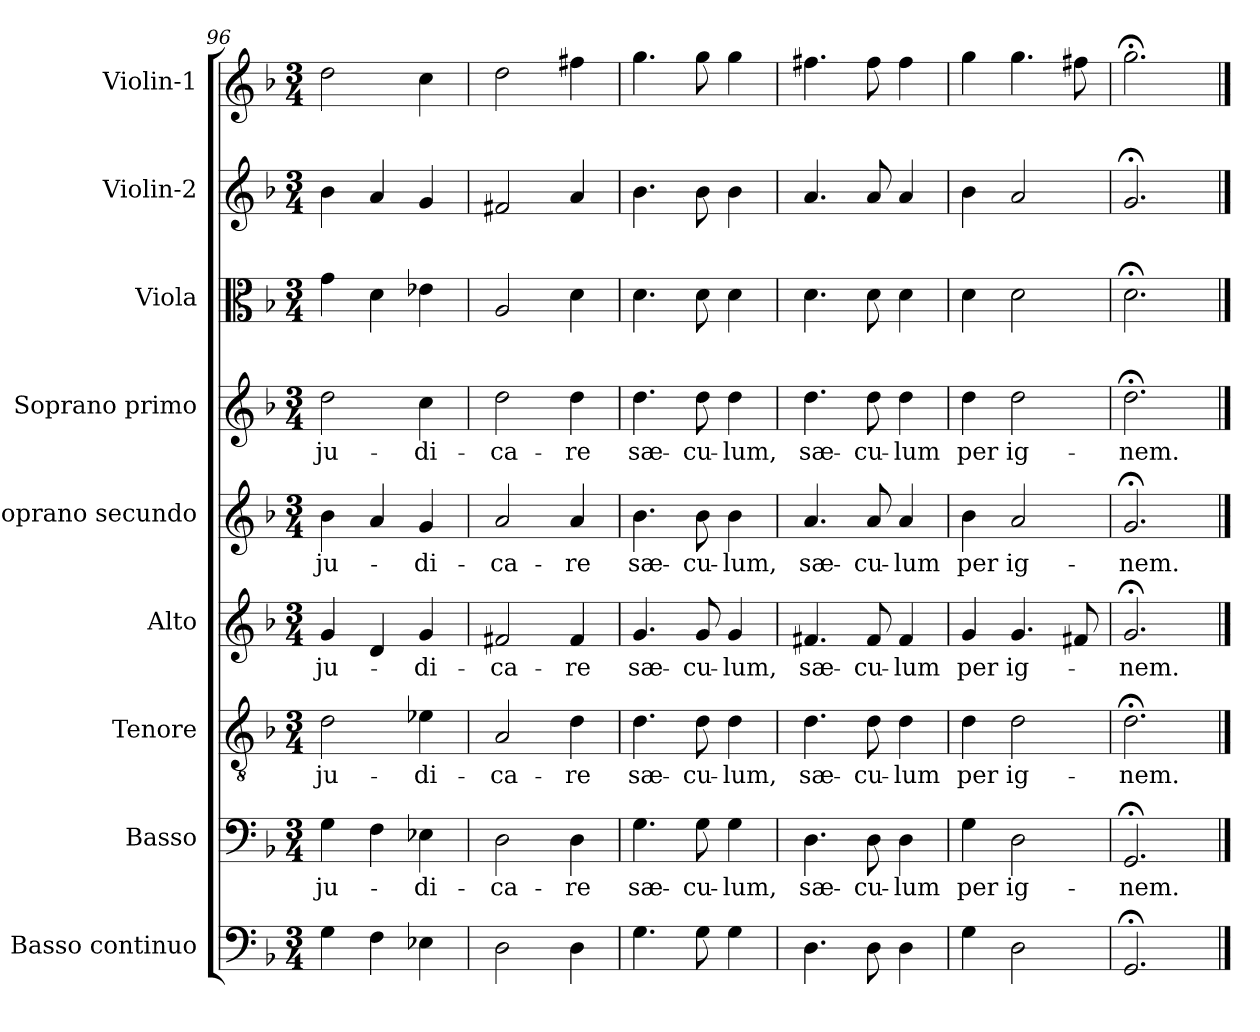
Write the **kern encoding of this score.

**kern	**kern	**text	**kern	**text	**kern	**text	**kern	**text	**kern	**text	**kern	**kern	**kern
*part9	*part8	*part8	*part7	*part7	*part6	*part6	*part5	*part5	*part4	*part4	*part3	*part2	*part1
*staff9	*staff8	*staff8	*staff7	*staff7	*staff6	*staff6	*staff5	*staff5	*staff4	*staff4	*staff3	*staff2	*staff1
*I"Basso continuo	*I"Basso	*	*I"Tenore	*	*I"Alto	*	*I"Soprano secundo	*	*I"Soprano primo	*	*I"Viola	*I"Violin-2	*I"Violin-1
*I'BC	*I'B	*	*I'T	*	*I'A	*	*I'S2	*	*I'S1	*	*I'Va	*I'Vi2	*I'Vi1
*clefF4	*clefF4	*	*clefGv2	*	*clefG2	*	*clefG2	*	*clefG2	*	*clefC3	*clefG2	*clefG2
*k[b-]	*k[b-]	*	*k[b-]	*	*k[b-]	*	*k[b-]	*	*k[b-]	*	*k[b-]	*k[b-]	*k[b-]
*F:	*F:	*	*F:	*	*F:	*	*F:	*	*F:	*	*F:	*F:	*F:
*M3/4	*M3/4	*	*M3/4	*	*M3/4	*	*M3/4	*	*M3/4	*	*M3/4	*M3/4	*M3/4
=96	=96	=96	=96	=96	=96	=96	=96	=96	=96	=96	=96	=96	=96
!	!	!LO:LY:b	!	!LO:LY:b	!	!LO:LY:b	!	!LO:LY:b	!	!LO:LY:b	!	!	!
4G\	4G\	ju-	2d\	ju-	4g/	ju-	4b-\	ju-	2dd\	ju-	4g\	4b-\	2dd\
4F\	4F\	.	.	.	4d/	.	4a/	.	.	.	4d\	4a/	.
!	!	!LO:LY:b	!	!LO:LY:b	!	!LO:LY:b	!	!LO:LY:b	!	!LO:LY:b	!	!	!
4E-X\	4E-X\	-di-	4e-X\	-di-	4g/	-di-	4g/	-di-	4cc\	-di-	4e-X\	4g/	4cc\
!!LO:LB:g=z
=97	=97	=97	=97	=97	=97	=97	=97	=97	=97	=97	=97	=97	=97
!	!	!LO:LY:b	!	!LO:LY:b	!	!LO:LY:b	!	!LO:LY:b	!	!LO:LY:b	!	!	!
2D\	2D\	-ca-	2A/	-ca-	2f#X/	-ca-	2a/	-ca-	2dd\	-ca-	2A/	2f#X/	2dd\
!	!	!LO:LY:b	!	!LO:LY:b	!	!LO:LY:b	!	!LO:LY:b	!	!LO:LY:b	!	!	!
4D\	4D\	-re	4d\	-re	4f#/	-re	4a/	-re	4dd\	-re	4d\	4a/	4ff#X\
=98	=98	=98	=98	=98	=98	=98	=98	=98	=98	=98	=98	=98	=98
!	!	!LO:LY:b	!	!LO:LY:b	!	!LO:LY:b	!	!LO:LY:b	!	!LO:LY:b	!	!	!
4.G\	4.G\	sæ-	4.d\	sæ-	4.g/	sæ-	4.b-\	sæ-	4.dd\	sæ-	4.d\	4.b-\	4.gg\
!	!	!LO:LY:b	!	!LO:LY:b	!	!LO:LY:b	!	!LO:LY:b	!	!LO:LY:b	!	!	!
8G\	8G\	-cu-	8d\	-cu-	8g/	-cu-	8b-\	-cu-	8dd\	-cu-	8d\	8b-\	8gg\
!	!	!LO:LY:b	!	!LO:LY:b	!	!LO:LY:b	!	!LO:LY:b	!	!LO:LY:b	!	!	!
4G\	4G\	-lum,	4d\	-lum,	4g/	-lum,	4b-\	-lum,	4dd\	-lum,	4d\	4b-\	4gg\
=99	=99	=99	=99	=99	=99	=99	=99	=99	=99	=99	=99	=99	=99
!	!	!LO:LY:b	!	!LO:LY:b	!	!LO:LY:b	!	!LO:LY:b	!	!LO:LY:b	!	!	!
4.D\	4.D\	sæ-	4.d\	sæ-	4.f#X/	sæ-	4.a/	sæ-	4.dd\	sæ-	4.d\	4.a/	4.ff#X\
!	!	!LO:LY:b	!	!LO:LY:b	!	!LO:LY:b	!	!LO:LY:b	!	!LO:LY:b	!	!	!
8D\	8D\	-cu-	8d\	-cu-	8f#/	-cu-	8a/	-cu-	8dd\	-cu-	8d\	8a/	8ff#\
!	!	!LO:LY:b	!	!LO:LY:b	!	!LO:LY:b	!	!LO:LY:b	!	!LO:LY:b	!	!	!
4D\	4D\	-lum	4d\	-lum	4f#/	-lum	4a/	-lum	4dd\	-lum	4d\	4a/	4ff#\
=100	=100	=100	=100	=100	=100	=100	=100	=100	=100	=100	=100	=100	=100
!	!	!LO:LY:b	!	!LO:LY:b	!	!LO:LY:b	!	!LO:LY:b	!	!LO:LY:b	!	!	!
4G\	4G\	per	4d\	per	4g/	per	4b-\	per	4dd\	per	4d\	4b-\	4gg\
!	!	!LO:LY:b	!	!LO:LY:b	!	!LO:LY:b	!	!LO:LY:b	!	!LO:LY:b	!	!	!
2D\	2D\	ig-	2d\	ig-	4.g/	ig-	2a/	ig-	2dd\	ig-	2d\	2a/	4.gg\
.	.	.	.	.	8f#X/	.	.	.	.	.	.	.	8ff#X\
=101	=101	=101	=101	=101	=101	=101	=101	=101	=101	=101	=101	=101	=101
!	!	!LO:LY:b	!	!LO:LY:b	!	!LO:LY:b	!	!LO:LY:b	!	!LO:LY:b	!	!	!
2.GG;</	2.GG;</	-nem.	2.d;<\	-nem.	2.g;</	-nem.	2.g;</	-nem.	2.dd;<\	-nem.	2.d;<\	2.g;</	2.gg;<\
==	==	==	==	==	==	==	==	==	==	==	==	==	==
*-	*-	*-	*-	*-	*-	*-	*-	*-	*-	*-	*-	*-	*-
